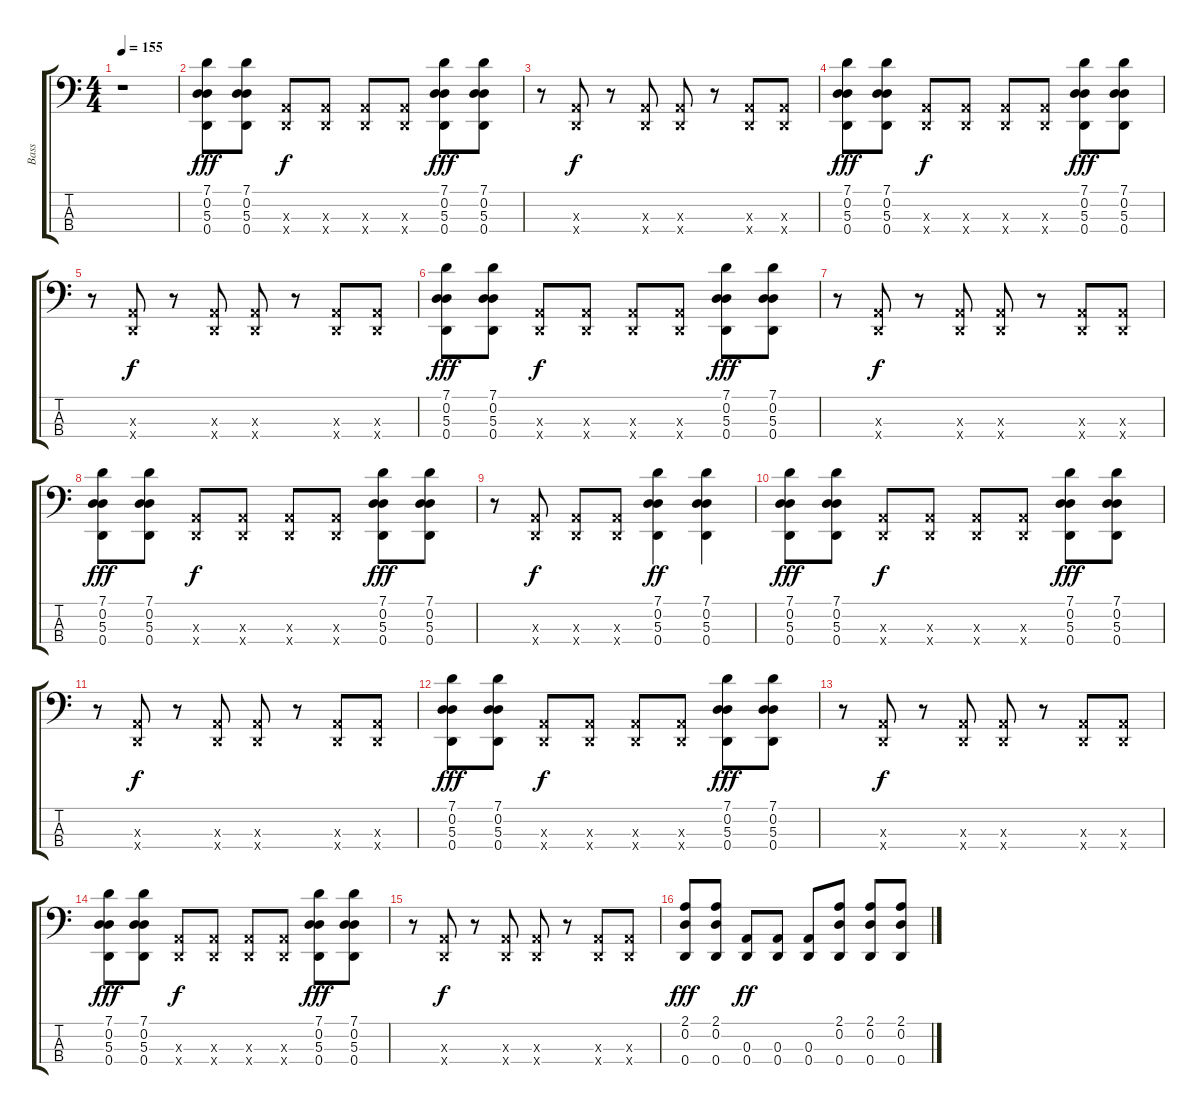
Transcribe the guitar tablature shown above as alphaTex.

\track ("Bass                " "Bass      ") {instrument slapbass2}
\staff {score tabs}
\tuning (G2 D2 A1 D1) {hide}
\ts (4 4)
\tempo 155
\clef f4
\ks c
r.1{dy fff instrument slapbass2} |
(7.1 0.2 5.3 0.4).8 (7.1 0.2 5.3 0.4).8 (0.3{x} 0.4{x}).8{dy f} (0.3{x} 0.4{x}).8 (0.3{x} 0.4{x}).8 (0.3{x} 0.4{x}).8 (7.1 0.2 5.3 0.4).8{dy fff} (7.1 0.2 5.3 0.4).8 |
r.8 (0.3{x} 0.4{x}).8{dy f} r.8 (0.3{x} 0.4{x}).8 (0.3{x} 0.4{x}).8 r.8 (0.3{x} 0.4{x}).8 (0.3{x} 0.4{x}).8 |
(7.1 0.2 5.3 0.4).8{dy fff} (7.1 0.2 5.3 0.4).8 (0.3{x} 0.4{x}).8{dy f} (0.3{x} 0.4{x}).8 (0.3{x} 0.4{x}).8 (0.3{x} 0.4{x}).8 (7.1 0.2 5.3 0.4).8{dy fff} (7.1 0.2 5.3 0.4).8 |
r.8 (0.3{x} 0.4{x}).8{dy f} r.8 (0.3{x} 0.4{x}).8 (0.3{x} 0.4{x}).8 r.8 (0.3{x} 0.4{x}).8 (0.3{x} 0.4{x}).8 |
(7.1 0.2 5.3 0.4).8{dy fff} (7.1 0.2 5.3 0.4).8 (0.3{x} 0.4{x}).8{dy f} (0.3{x} 0.4{x}).8 (0.3{x} 0.4{x}).8 (0.3{x} 0.4{x}).8 (7.1 0.2 5.3 0.4).8{dy fff} (7.1 0.2 5.3 0.4).8 |
r.8 (0.3{x} 0.4{x}).8{dy f} r.8 (0.3{x} 0.4{x}).8 (0.3{x} 0.4{x}).8 r.8 (0.3{x} 0.4{x}).8 (0.3{x} 0.4{x}).8 |
(7.1 0.2 5.3 0.4).8{dy fff} (7.1 0.2 5.3 0.4).8 (0.3{x} 0.4{x}).8{dy f} (0.3{x} 0.4{x}).8 (0.3{x} 0.4{x}).8 (0.3{x} 0.4{x}).8 (7.1 0.2 5.3 0.4).8{dy fff} (7.1 0.2 5.3 0.4).8 |
r.8 (0.3{x} 0.4{x}).8{dy f} (0.3{x} 0.4{x}).8 (0.3{x} 0.4{x}).8 (7.1 0.2 5.3 0.4).4{dy ff} (7.1 0.2 5.3 0.4).4 |
(7.1 0.2 5.3 0.4).8{dy fff} (7.1 0.2 5.3 0.4).8 (0.3{x} 0.4{x}).8{dy f} (0.3{x} 0.4{x}).8 (0.3{x} 0.4{x}).8 (0.3{x} 0.4{x}).8 (7.1 0.2 5.3 0.4).8{dy fff} (7.1 0.2 5.3 0.4).8 |
r.8 (0.3{x} 0.4{x}).8{dy f} r.8 (0.3{x} 0.4{x}).8 (0.3{x} 0.4{x}).8 r.8 (0.3{x} 0.4{x}).8 (0.3{x} 0.4{x}).8 |
(7.1 0.2 5.3 0.4).8{dy fff} (7.1 0.2 5.3 0.4).8 (0.3{x} 0.4{x}).8{dy f} (0.3{x} 0.4{x}).8 (0.3{x} 0.4{x}).8 (0.3{x} 0.4{x}).8 (7.1 0.2 5.3 0.4).8{dy fff} (7.1 0.2 5.3 0.4).8 |
r.8 (0.3{x} 0.4{x}).8{dy f} r.8 (0.3{x} 0.4{x}).8 (0.3{x} 0.4{x}).8 r.8 (0.3{x} 0.4{x}).8 (0.3{x} 0.4{x}).8 |
(7.1 0.2 5.3 0.4).8{dy fff} (7.1 0.2 5.3 0.4).8 (0.3{x} 0.4{x}).8{dy f} (0.3{x} 0.4{x}).8 (0.3{x} 0.4{x}).8 (0.3{x} 0.4{x}).8 (7.1 0.2 5.3 0.4).8{dy fff} (7.1 0.2 5.3 0.4).8 |
r.8 (0.3{x} 0.4{x}).8{dy f} r.8 (0.3{x} 0.4{x}).8 (0.3{x} 0.4{x}).8 r.8 (0.3{x} 0.4{x}).8 (0.3{x} 0.4{x}).8 |
(2.1 0.2 0.4).8{dy fff} (2.1 0.2 0.4).8 (0.3 0.4).8{dy ff} (0.3 0.4).8 (0.3 0.4).8 (2.1 0.2 0.4).8 (2.1 0.2 0.4).8 (2.1 0.2 0.4).8
